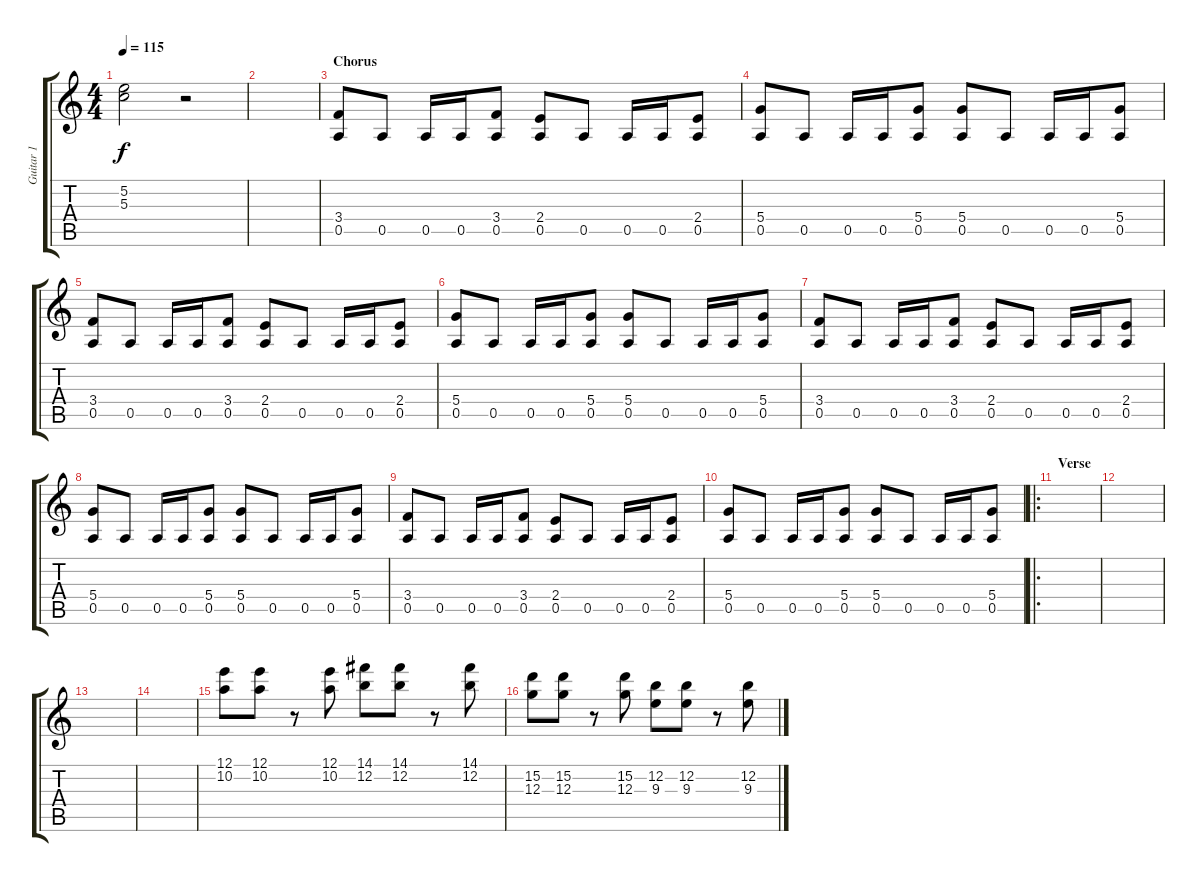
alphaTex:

\track ("Guitar 1" "Guitar 1") {instrument electricguitarjazz}
\staff {score tabs}
\tuning (E4 B3 G3 D3 A2 E2) {hide}
\ts (4 4)
\tempo 115
\clef g2
\ks c
(5.2 5.3).2{dy f} r.2 |
|
\section ("" "Chorus")
(3.4 0.5).8{volume 13 balance 5 instrument electricguitarjazz} 0.5.8 0.5.16 0.5.16 (3.4 0.5).8 (2.4 0.5).8 0.5.8 0.5.16 0.5.16 (2.4 0.5).8 |
(5.4 0.5).8 0.5.8 0.5.16 0.5.16 (5.4 0.5).8 (5.4 0.5).8 0.5.8 0.5.16 0.5.16 (5.4 0.5).8 |
(3.4 0.5).8 0.5.8 0.5.16 0.5.16 (3.4 0.5).8 (2.4 0.5).8 0.5.8 0.5.16 0.5.16 (2.4 0.5).8 |
(5.4 0.5).8 0.5.8 0.5.16 0.5.16 (5.4 0.5).8 (5.4 0.5).8 0.5.8 0.5.16 0.5.16 (5.4 0.5).8 |
(3.4 0.5).8 0.5.8 0.5.16 0.5.16 (3.4 0.5).8 (2.4 0.5).8 0.5.8 0.5.16 0.5.16 (2.4 0.5).8 |
(5.4 0.5).8 0.5.8 0.5.16 0.5.16 (5.4 0.5).8 (5.4 0.5).8 0.5.8 0.5.16 0.5.16 (5.4 0.5).8 |
(3.4 0.5).8 0.5.8 0.5.16 0.5.16 (3.4 0.5).8 (2.4 0.5).8 0.5.8 0.5.16 0.5.16 (2.4 0.5).8 |
(5.4 0.5).8 0.5.8 0.5.16 0.5.16 (5.4 0.5).8 (5.4 0.5).8 0.5.8 0.5.16 0.5.16 (5.4 0.5).8 |
\ro
\section ("" "Verse")
|
|
|
|
(12.1 10.2).8 (12.1 10.2).8 r.8 (12.1 10.2).8 (14.1 12.2).8 (14.1 12.2).8 r.8 (14.1 12.2).8 |
(15.2 12.3).8 (15.2 12.3).8 r.8 (15.2 12.3).8 (12.2 9.3).8 (12.2 9.3).8 r.8 (12.2 9.3).8
